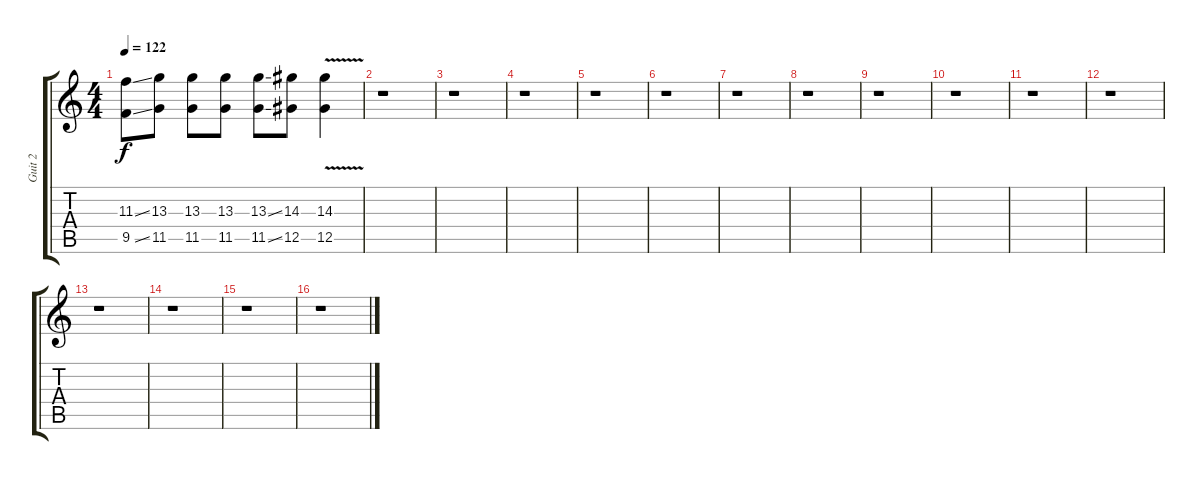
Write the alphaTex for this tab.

\track ("Guit 2" "Guit 2") {instrument distortionguitar}
\staff {score tabs}
\tuning (Eb4 Bb3 Gb3 Db3 Ab2 Eb2) {hide}
\ts (4 4)
\tempo 122
\clef g2
\ks c
(11.3{ss} 9.5{ss}).8{dy f} (13.3 11.5).8 (13.3 11.5).8 (13.3 11.5).8 (13.3{ss} 11.5{ss}).8 (14.3 12.5).8 (14.3{v} 12.5{v}).4 |
r.1 |
r.1 |
r.1 |
r.1 |
r.1 |
r.1 |
r.1 |
r.1 |
r.1 |
r.1 |
r.1 |
r.1 |
r.1 |
r.1 |
r.1
